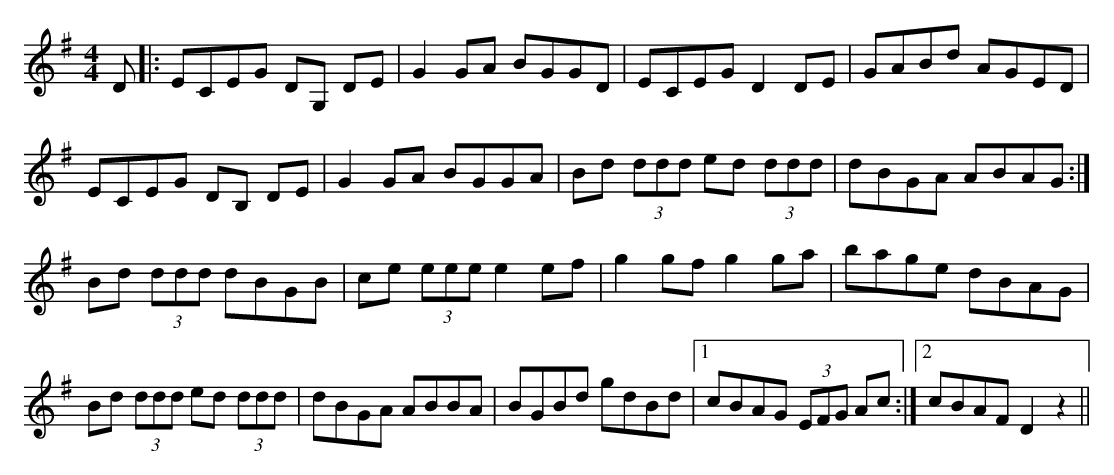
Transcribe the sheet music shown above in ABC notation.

X:1
M:4/4
K:G
D|:ECEG DG, DE|G2 GA BGGD|ECEG D2 DE|GABd AGED|
ECEG DB, DE|G2 GA BGGA|Bd (3ddd ed (3ddd|dBGA ABAG:|
Bd (3ddd dBGB|ce (3eee e2 ef|g2 gf g2 ga|bage dBAG|
Bd (3ddd ed (3ddd|dBGA ABBA|BGBd gdBd|1 cBAG (3EFG Ac:|2 cBAF D2 z2||
